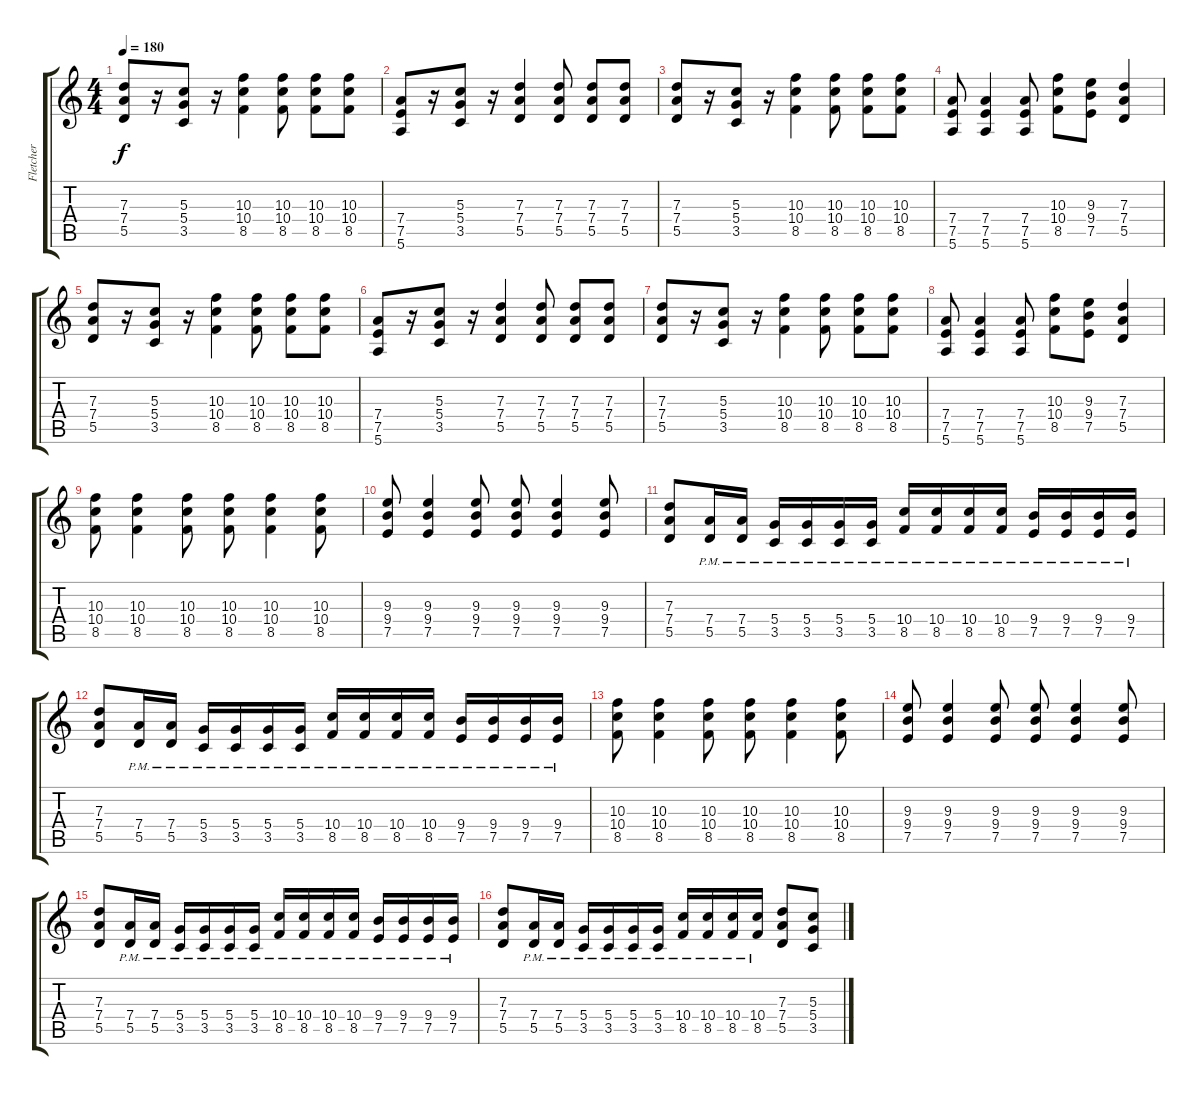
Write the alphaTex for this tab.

\track ("Fletcher" "Fletcher") {instrument distortionguitar}
\staff {score tabs}
\tuning (E4 B3 G3 D3 A2 E2) {hide}
\ts (4 4)
\tempo 180
\clef g2
\ks c
(7.3 7.4 5.5).8{dy f} r.16 (5.3 5.4 3.5).8 r.16 (10.3 10.4 8.5).4 (10.3 10.4 8.5).8 (10.3 10.4 8.5).8 (10.3 10.4 8.5).8 |
(7.4 7.5 5.6).8 r.16 (5.3 5.4 3.5).8 r.16 (7.3 7.4 5.5).4 (7.3 7.4 5.5).8 (7.3 7.4 5.5).8 (7.3 7.4 5.5).8 |
(7.3 7.4 5.5).8 r.16 (5.3 5.4 3.5).8 r.16 (10.3 10.4 8.5).4 (10.3 10.4 8.5).8 (10.3 10.4 8.5).8 (10.3 10.4 8.5).8 |
(7.4 7.5 5.6).8 (7.4 7.5 5.6).4 (7.4 7.5 5.6).8 (10.3 10.4 8.5).8 (9.3 9.4 7.5).8 (7.3 7.4 5.5).4 |
(7.3 7.4 5.5).8 r.16 (5.3 5.4 3.5).8 r.16 (10.3 10.4 8.5).4 (10.3 10.4 8.5).8 (10.3 10.4 8.5).8 (10.3 10.4 8.5).8 |
(7.4 7.5 5.6).8 r.16 (5.3 5.4 3.5).8 r.16 (7.3 7.4 5.5).4 (7.3 7.4 5.5).8 (7.3 7.4 5.5).8 (7.3 7.4 5.5).8 |
(7.3 7.4 5.5).8 r.16 (5.3 5.4 3.5).8 r.16 (10.3 10.4 8.5).4 (10.3 10.4 8.5).8 (10.3 10.4 8.5).8 (10.3 10.4 8.5).8 |
(7.4 7.5 5.6).8 (7.4 7.5 5.6).4 (7.4 7.5 5.6).8 (10.3 10.4 8.5).8 (9.3 9.4 7.5).8 (7.3 7.4 5.5).4 |
(10.3 10.4 8.5).8 (10.3 10.4 8.5).4 (10.3 10.4 8.5).8 (10.3 10.4 8.5).8 (10.3 10.4 8.5).4 (10.3 10.4 8.5).8 |
(9.3 9.4 7.5).8 (9.3 9.4 7.5).4 (9.3 9.4 7.5).8 (9.3 9.4 7.5).8 (9.3 9.4 7.5).4 (9.3 9.4 7.5).8 |
(7.3 7.4 5.5).8 (7.4{pm} 5.5{pm}).16 (7.4{pm} 5.5{pm}).16 (5.4{pm} 3.5{pm}).16 (5.4{pm} 3.5{pm}).16 (5.4{pm} 3.5{pm}).16 (5.4{pm} 3.5{pm}).16 (10.4{pm} 8.5{pm}).16 (10.4{pm} 8.5{pm}).16 (10.4{pm} 8.5{pm}).16 (10.4{pm} 8.5{pm}).16 (9.4{pm} 7.5{pm}).16 (9.4{pm} 7.5{pm}).16 (9.4{pm} 7.5{pm}).16 (9.4{pm} 7.5{pm}).16 |
(7.3 7.4 5.5).8 (7.4{pm} 5.5{pm}).16 (7.4{pm} 5.5{pm}).16 (5.4{pm} 3.5{pm}).16 (5.4{pm} 3.5{pm}).16 (5.4{pm} 3.5{pm}).16 (5.4{pm} 3.5{pm}).16 (10.4{pm} 8.5{pm}).16 (10.4{pm} 8.5{pm}).16 (10.4{pm} 8.5{pm}).16 (10.4{pm} 8.5{pm}).16 (9.4{pm} 7.5{pm}).16 (9.4{pm} 7.5{pm}).16 (9.4{pm} 7.5{pm}).16 (9.4{pm} 7.5{pm}).16 |
(10.3 10.4 8.5).8 (10.3 10.4 8.5).4 (10.3 10.4 8.5).8 (10.3 10.4 8.5).8 (10.3 10.4 8.5).4 (10.3 10.4 8.5).8 |
(9.3 9.4 7.5).8 (9.3 9.4 7.5).4 (9.3 9.4 7.5).8 (9.3 9.4 7.5).8 (9.3 9.4 7.5).4 (9.3 9.4 7.5).8 |
(7.3 7.4 5.5).8 (7.4{pm} 5.5{pm}).16 (7.4{pm} 5.5{pm}).16 (5.4{pm} 3.5{pm}).16 (5.4{pm} 3.5{pm}).16 (5.4{pm} 3.5{pm}).16 (5.4{pm} 3.5{pm}).16 (10.4{pm} 8.5{pm}).16 (10.4{pm} 8.5{pm}).16 (10.4{pm} 8.5{pm}).16 (10.4{pm} 8.5{pm}).16 (9.4{pm} 7.5{pm}).16 (9.4{pm} 7.5{pm}).16 (9.4{pm} 7.5{pm}).16 (9.4{pm} 7.5{pm}).16 |
(7.3 7.4 5.5).8 (7.4{pm} 5.5{pm}).16 (7.4{pm} 5.5{pm}).16 (5.4{pm} 3.5{pm}).16 (5.4{pm} 3.5{pm}).16 (5.4{pm} 3.5{pm}).16 (5.4{pm} 3.5{pm}).16 (10.4{pm} 8.5{pm}).16 (10.4{pm} 8.5{pm}).16 (10.4{pm} 8.5{pm}).16 (10.4{pm} 8.5{pm}).16 (7.3 7.4 5.5).8 (5.3 5.4 3.5).8
